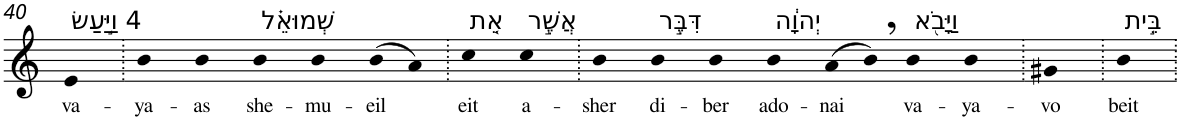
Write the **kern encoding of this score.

**kern	**text
*part1	*part1
*staff1	*staff1
*I"Piano	*
*I'Pno	*
!!LO:PB:g=z
*clefG2	*
*k[]	*
=40	=40
!LO:TX:a:t=4 וַיַּ֣עַשׂ	!
!	!LO:LY:b
4e	va-
=41.	=41.
!	!LO:LY:b
4b	-ya-
!	!LO:LY:b
4b	-as
!LO:TX:a:t=שְׁמוּאֵ֗ל	!
!	!LO:LY:b
4b	she-
!	!LO:LY:b
4b	-mu-
!	!LO:LY:b
(>8b	-eil
8a)	.
=42.	=42.
!LO:TX:a:t=אֵ֚ת	!
!	!LO:LY:b
4cc	eit
!LO:TX:a:t=אֲשֶׁ֣ר	!
!	!LO:LY:b
4cc	a-
=43.	=43.
!	!LO:LY:b
4b	-sher
!LO:TX:a:t=דִּבֶּ֣ר	!
!	!LO:LY:b
4b	di-
!	!LO:LY:b
4b	-ber
!LO:TX:a:t=יְהוָ֔ה	!
!	!LO:LY:b
4b	ado-
!	!LO:LY:b
(>8a	-nai
8b,)	.
!LO:TX:a:t=וַיָּבֹ֖א	!
!	!LO:LY:b
4b	va-
!	!LO:LY:b
4b	-ya-
=44.	=44.
!	!LO:LY:b
4g#X	-vo
=45.	=45.
!LO:TX:a:t=בֵּ֣ית	!
!	!LO:LY:b
4b	beit
=.	=.
*-	*-
